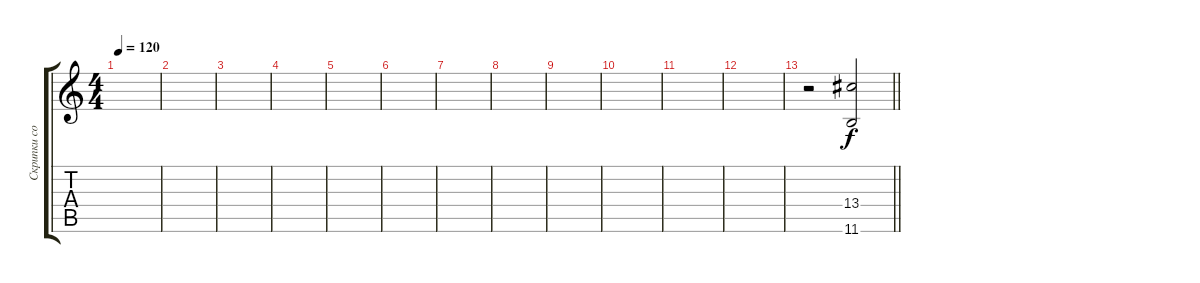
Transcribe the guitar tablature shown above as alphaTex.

\track ("Скрипки сопрано 2" "Скрипки со") {instrument stringensemble1}
\staff {score tabs}
\tuning (D5 A4 F4 C4 G3 C3) {hide}
\ts (4 4)
\tempo 120
\clef g2
\ks c
|
|
|
|
|
|
|
|
|
|
|
|
\barLineRight lightlight
r.2 (13.4 11.6).2{volume 13 instrument applause}
